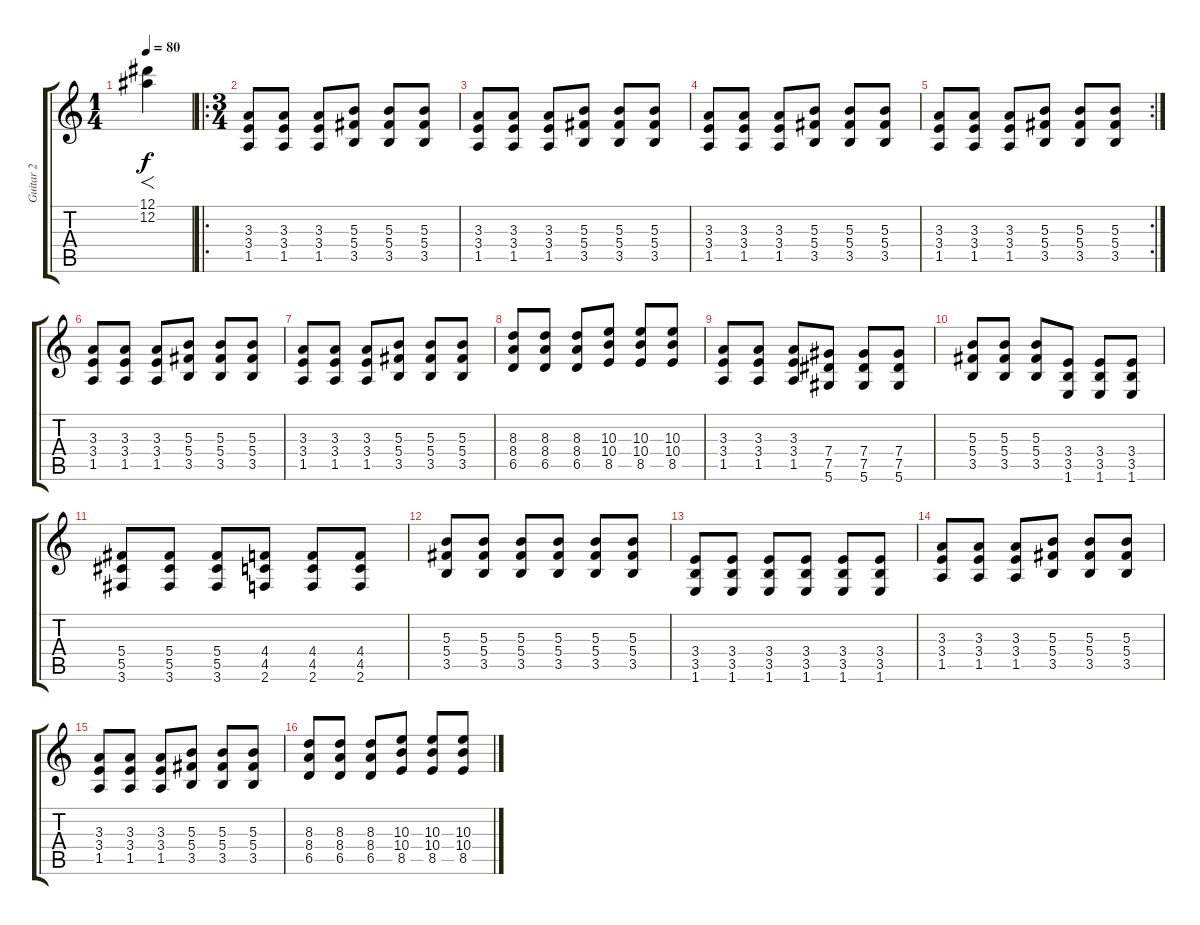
\track ("Guitar 2" "Guitar 2") {instrument distortionguitar}
\staff {score tabs}
\tuning (Eb4 Bb3 Gb3 Db3 Ab2 Eb2) {hide}
\ts (1 4)
\tempo 80
\clef g2
\ks c
(12.1 12.2).4{f dy f instrument distortionguitar} |
\ro
\ts (3 4)
(3.3 3.4 1.5).8 (3.3 3.4 1.5).8 (3.3 3.4 1.5).8 (5.3 5.4 3.5).8 (5.3 5.4 3.5).8 (5.3 5.4 3.5).8 |
(3.3 3.4 1.5).8 (3.3 3.4 1.5).8 (3.3 3.4 1.5).8 (5.3 5.4 3.5).8 (5.3 5.4 3.5).8 (5.3 5.4 3.5).8 |
(3.3 3.4 1.5).8 (3.3 3.4 1.5).8 (3.3 3.4 1.5).8 (5.3 5.4 3.5).8 (5.3 5.4 3.5).8 (5.3 5.4 3.5).8 |
\rc 2
(3.3 3.4 1.5).8 (3.3 3.4 1.5).8 (3.3 3.4 1.5).8 (5.3 5.4 3.5).8 (5.3 5.4 3.5).8 (5.3 5.4 3.5).8 |
(3.3 3.4 1.5).8 (3.3 3.4 1.5).8 (3.3 3.4 1.5).8 (5.3 5.4 3.5).8 (5.3 5.4 3.5).8 (5.3 5.4 3.5).8 |
(3.3 3.4 1.5).8 (3.3 3.4 1.5).8 (3.3 3.4 1.5).8 (5.3 5.4 3.5).8 (5.3 5.4 3.5).8 (5.3 5.4 3.5).8 |
(8.3 8.4 6.5).8 (8.3 8.4 6.5).8 (8.3 8.4 6.5).8 (10.3 10.4 8.5).8 (10.3 10.4 8.5).8 (10.3 10.4 8.5).8 |
(3.3 3.4 1.5).8 (3.3 3.4 1.5).8 (3.3 3.4 1.5).8 (7.4 7.5 5.6).8 (7.4 7.5 5.6).8 (7.4 7.5 5.6).8 |
(5.3 5.4 3.5).8 (5.3 5.4 3.5).8 (5.3 5.4 3.5).8 (3.4 3.5 1.6).8 (3.4 3.5 1.6).8 (3.4 3.5 1.6).8 |
(5.4 5.5 3.6).8 (5.4 5.5 3.6).8 (5.4 5.5 3.6).8 (4.4 4.5 2.6).8 (4.4 4.5 2.6).8 (4.4 4.5 2.6).8 |
(5.3 5.4 3.5).8 (5.3 5.4 3.5).8 (5.3 5.4 3.5).8 (5.3 5.4 3.5).8 (5.3 5.4 3.5).8 (5.3 5.4 3.5).8 |
(3.4 3.5 1.6).8 (3.4 3.5 1.6).8 (3.4 3.5 1.6).8 (3.4 3.5 1.6).8 (3.4 3.5 1.6).8 (3.4 3.5 1.6).8 |
(3.3 3.4 1.5).8 (3.3 3.4 1.5).8 (3.3 3.4 1.5).8 (5.3 5.4 3.5).8 (5.3 5.4 3.5).8 (5.3 5.4 3.5).8 |
(3.3 3.4 1.5).8 (3.3 3.4 1.5).8 (3.3 3.4 1.5).8 (5.3 5.4 3.5).8 (5.3 5.4 3.5).8 (5.3 5.4 3.5).8 |
(8.3 8.4 6.5).8 (8.3 8.4 6.5).8 (8.3 8.4 6.5).8 (10.3 10.4 8.5).8 (10.3 10.4 8.5).8 (10.3 10.4 8.5).8
